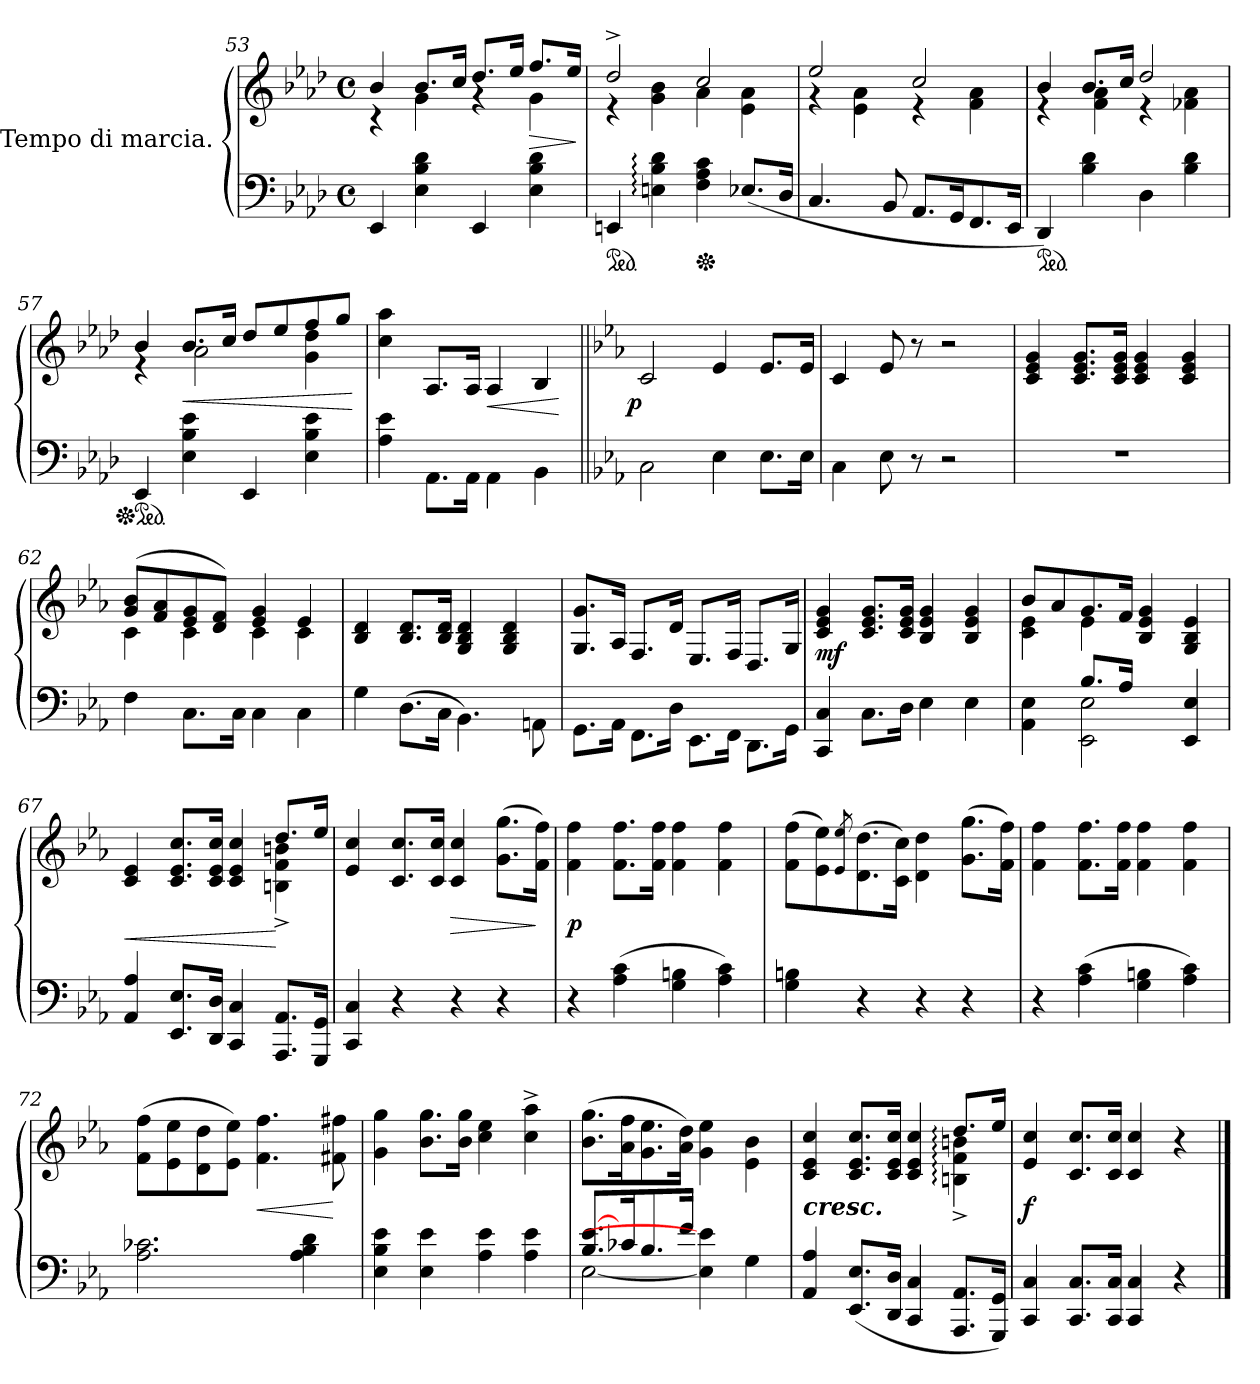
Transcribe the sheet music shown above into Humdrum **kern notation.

**kern	**kern	**dynam
*part1	*part1	*part1
*staff2	*staff1	*staff1/2
*I"Tempo di marcia.	*	*
*clefF4	*clefG2	*
*k[b-e-a-d-]	*k[b-e-a-d-]	*
*M4/4	*M4/4	*
*met(c)	*met(c)	*
=53	=53	=53
*	*^	*
4EE-	4b-	4rc	.
4E- 4B- 4d-	8.b-L	4g	.
.	16ccJk	.	.
4EE-	8.dd-L	4rg	.
.	16ee-Jk	.	.
4E- 4B- 4d-	8.ffL	4g	>
.	16ee-Jk	.	.
*	*v	*v	*
.	.	]
=54	=54	=54
*	*^	*
*ped	*	*	*
4EEn	2dd-^>	4re	.
4En: 4B-: 4d-:	.	4g 4b-	.
*Xped	*	*	*
4F 4A- 4c	2cc	4a-	.
(<8.E-X/L	.	4e- 4a-	.
16D-Jk	.	.	.
=55	=55	=55	=55
4.C	2ee-	4rg	.
.	.	4e- 4a-	.
8BB-	.	.	.
8.AA-L	2cc	4re	.
16GGK	.	.	.
8.FF	.	4f 4a-	.
16EE-Jk	.	.	.
=56	=56	=56	=56
*ped	*	*	*
4DD-)	4b-	4re	.
4B- 4d-	8.b-L	4f 4a-	.
.	16ccJk	.	.
4D-	2dd-	4re	.
4B- 4d-	.	4f-X 4a-	.
=57	=57	=57	=57
*Xped	*	*	*
*ped	*	*	*
4EE-	4b-	4re	.
4E- 4B- 4e-	8.b-L	2a-	<
.	16ccJk	.	.
4EE-	8dd-L	.	.
.	8ee-	.	.
4E- 4B- 4e-	8ff	4g 4dd-	.
.	8ggJ	.	.
*	*v	*v	*
.	.	[
=58	=58	=58
4A- 4e-	4cc 4aa-	.
8.AA-\L	8.A-/L	.
16AA-\Jk	16A-/Jk	.
4AA-\	4A-/	<
4BB-\	4B-/	.
.	.	[
=59||	=59||	=59||
*k[b-e-a-]	*k[b-e-a-]	*
!	!	!LO:DY:rj
2C\	2c/	p
4E-	4e-	.
8.E-L	8.e-L	.
16E-Jk	16e-Jk	.
=60	=60	=60
4C\	4c	.
8E-	8e-	.
8r	8r	.
2r	2r	.
=61	=61	=61
1rF	4c 4e- 4g	.
.	8.c 8.e- 8.gL	.
.	16c 16e- 16gJk	.
.	4c 4e- 4g	.
.	4c 4e- 4g	.
=62	=62	=62
*	*^	*
4F	(>8g 8b-L	4c	.
.	8f 8a-	.	.
8.C\L	8e- 8g	4c	.
.	8d 8fJ)	.	.
16CJk	.	.	.
4C\	4e- 4g	4c	.
4C\	4e-	4c	.
=63	=63	=63	=63
!	!LO:TX:c:Bi:t=cresc.	!	!
*	*v	*v	*
4G	4B- 4d	.
(>8.D\L	8.B- 8.dL	.
16CJk	16B- 16dJk	.
4.BB-\)	4G/ 4B-/ 4d/	.
.	4G/ 4B-/ 4d/	.
8AAn\	.	.
=64	=64	=64
8.GG\L	8.G/ 8.g/L	.
16AA-\Jk	16A-/Jk	.
8.FF\L	8.F/L	.
16D\Jk	16d/Jk	.
8.EE-\L	8.E-/L	.
16FF\Jk	16F/Jk	.
8.DD\L	8.D/L	.
16GG\Jk	16G/Jk	.
=65	=65	=65
4CC 4C	4c 4e- 4g	mf
8.C\L	8.c 8.e- 8.gL	.
16DJk	16c 16e- 16gJk	.
4E-	4B- 4e- 4g	.
4E-	4B- 4e- 4g	.
=66	=66	=66
*^	*^	*
4ryy	4AA-\ 4E-\	8b-L	4c 4e-	.
.	.	8a-	.	.
8.B-L	2EE- 2E-	8.g	4e-	.
16A-Jk	.	16fJk	.	.
2ryy	.	4B-/ 4e-/ 4g/	2ryy	.
.	4EE- 4E-	4G/ 4B-/ 4e-/	.	.
*v	*v	*	*	*
=67	=67	=67	=67
4AA-/ 4A-/	4c 4e-	2ryy	<
8.EE- 8.E-L	8.c 8.e- 8.ccL	.	.
16DD 16DJk	16c 16e- 16ccJk	.	.
4CC 4C	4c 4e- 4cc	4ryy	.
8.AAA- 8.AA-L	8.ddL	4Bn^< 4f^< 4bn^<	[
16GGG 16GGJk	16ee-Jk	.	.
*	*v	*v	*
=68	=68	=68
4CC 4C	4e- 4cc	.
4r	8.c 8.ccL	.
.	16c 16ccJk	.
4r	4c 4cc	>
4r	(>8.g 8.ggL	.
.	16f 16ffJk)	]
=69	=69	=69
4r	4f 4ff	p
(>4A- 4c	8.f 8.ffL	.
.	16f 16ffJk	.
4G 4Bn	4f 4ff	.
4A- 4c)	4f 4ff	.
=70	=70	=70
4G 4Bn	(>8f\ 8ff\L	.
.	8e- 8ee-)	.
.	8qe-/ 8qee-/	.
4r	(>8.d 8.dd	.
.	16c 16ccJk)	.
4r	4d\ 4dd\	.
4r	(>8.g 8.ggL	.
.	16f 16ffJk)	.
=71	=71	=71
4r	4f 4ff	.
(>4A- 4c	8.f 8.ffL	.
.	16f 16ffJk	.
4G 4Bn	4f 4ff	.
4A- 4c)	4f 4ff	.
=72	=72	=72
2.A- 2.c-X	(>8f\ 8ff\L	.
.	8e- 8ee-	.
.	8d 8dd	.
.	8e- 8ee-J)	.
.	4.f 4.ff	<
4A- 4B- 4d	.	.
.	8f#X 8ff#X	[
=73	=73	=73
4E- 4B- 4e-	4g 4gg	.
4E- 4e-	8.b- 8.ggL	.
.	16b- 16ggJk	.
4A- 4e-	4cc 4ee-	.
4A- 4e-	4cc^< 4aa-^<	.
=74	=74	=74
*^	*	*
8.B- [<8.e-L	[2E-	(>8.b- 8.ggL	.
16c-XK	.	16a- 16ffK	.
8.B-	.	8.g 8.ee-	.
16fJk	.	16a- 16ddJk)	.
2ryy	4E-] 4e-]	4g 4ee-	.
.	4G	4e-\ 4b-\	.
=75	=75	=75	=75
*	*	*^	*
!	!	!LO:TX:c:Bi:t=cresc.	!	!
*v	*v	*	*	*
4AA-/ 4A-/	4c 4e- 4cc	2ryy	.
(<8.EE- 8.E-L	8.c 8.e- 8.ccL	.	.
16DD 16DJk	16c 16e- 16ccJk	.	.
4CC 4C	4c 4e- 4cc	4ryy	.
8.AAA- 8.AA-L	8.dd:L	4Bn:^< 4f:^< 4bn:^<	.
16GGG 16GGJk)	16ee-Jk	.	.
*	*v	*v	*
=76	=76	=76
4CC 4C	4e- 4cc	f
8.CC 8.CL	8.c 8.ccL	.
16CC 16CJk	16c 16ccJk	.
4CC 4C	4c 4cc	.
4r	4r	.
==	==	==
*-	*-	*-
